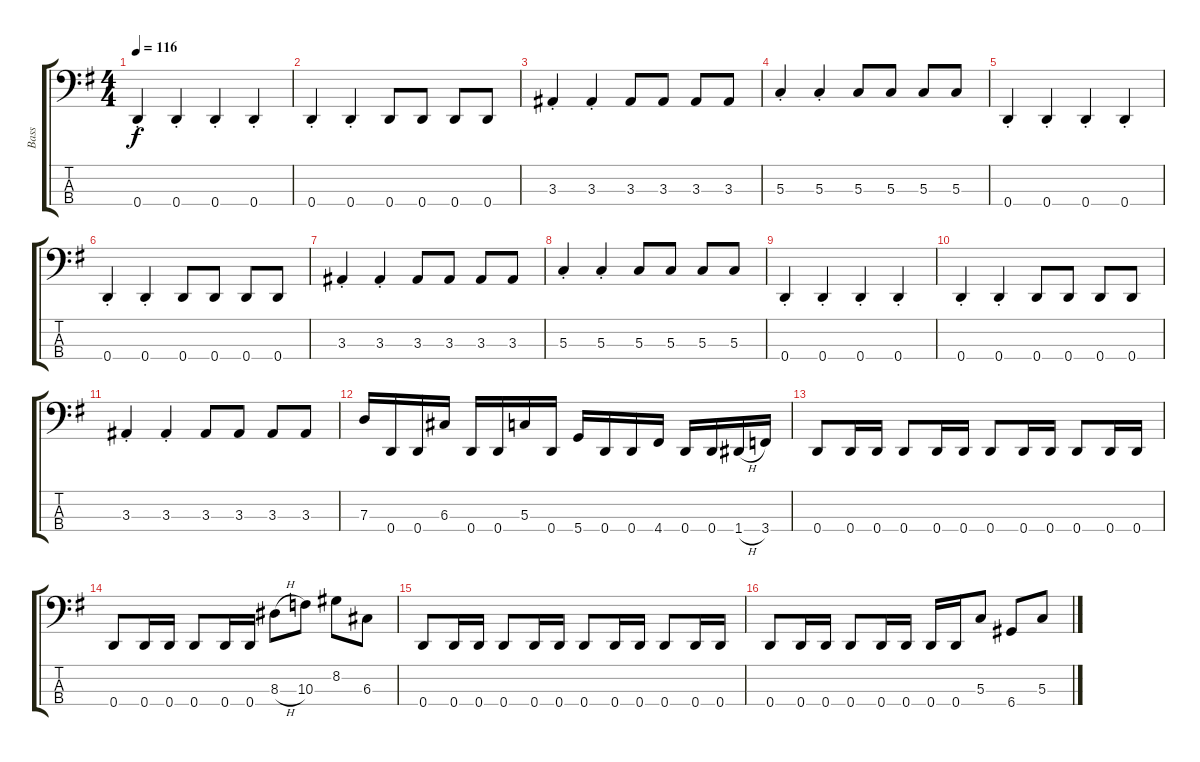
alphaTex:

\track ("Bass" "Bass") {instrument electricbassfinger}
\staff {score tabs}
\tuning (F2 C2 G1 D1) {hide}
\ts (4 4)
\tempo 116
\clef f4
\ks eminor
0.4{st}.4{dy f} 0.4{st}.4 0.4{st}.4 0.4{st}.4 |
0.4{st}.4 0.4{st}.4 0.4.8 0.4.8 0.4.8 0.4.8 |
3.3{st}.4 3.3{st}.4 3.3.8 3.3.8 3.3.8 3.3.8 |
5.3{st}.4 5.3{st}.4 5.3.8 5.3.8 5.3.8 5.3.8 |
0.4{st}.4 0.4{st}.4 0.4{st}.4 0.4{st}.4 |
0.4{st}.4 0.4{st}.4 0.4.8 0.4.8 0.4.8 0.4.8 |
3.3{st}.4 3.3{st}.4 3.3.8 3.3.8 3.3.8 3.3.8 |
5.3{st}.4 5.3{st}.4 5.3.8 5.3.8 5.3.8 5.3.8 |
0.4{st}.4 0.4{st}.4 0.4{st}.4 0.4{st}.4 |
0.4{st}.4 0.4{st}.4 0.4.8 0.4.8 0.4.8 0.4.8 |
3.3{st}.4 3.3{st}.4 3.3.8 3.3.8 3.3.8 3.3.8 |
7.3.16 0.4.16 0.4.16 6.3.16 0.4.16 0.4.16 5.3.16 0.4.16 5.4.16 0.4.16 0.4.16 4.4.16 0.4.16 0.4.16 1.4{h}.16 3.4.16 |
0.4.8 0.4.16 0.4.16 0.4.8 0.4.16 0.4.16 0.4.8 0.4.16 0.4.16 0.4.8 0.4.16 0.4.16 |
0.4.8 0.4.16 0.4.16 0.4.8 0.4.16 0.4.16 8.3{h}.8 10.3.8 8.2.8 6.3.8 |
0.4.8 0.4.16 0.4.16 0.4.8 0.4.16 0.4.16 0.4.8 0.4.16 0.4.16 0.4.8 0.4.16 0.4.16 |
0.4.8 0.4.16 0.4.16 0.4.8 0.4.16 0.4.16 0.4.16 0.4.16 5.3.8 6.4.8 5.3.8
